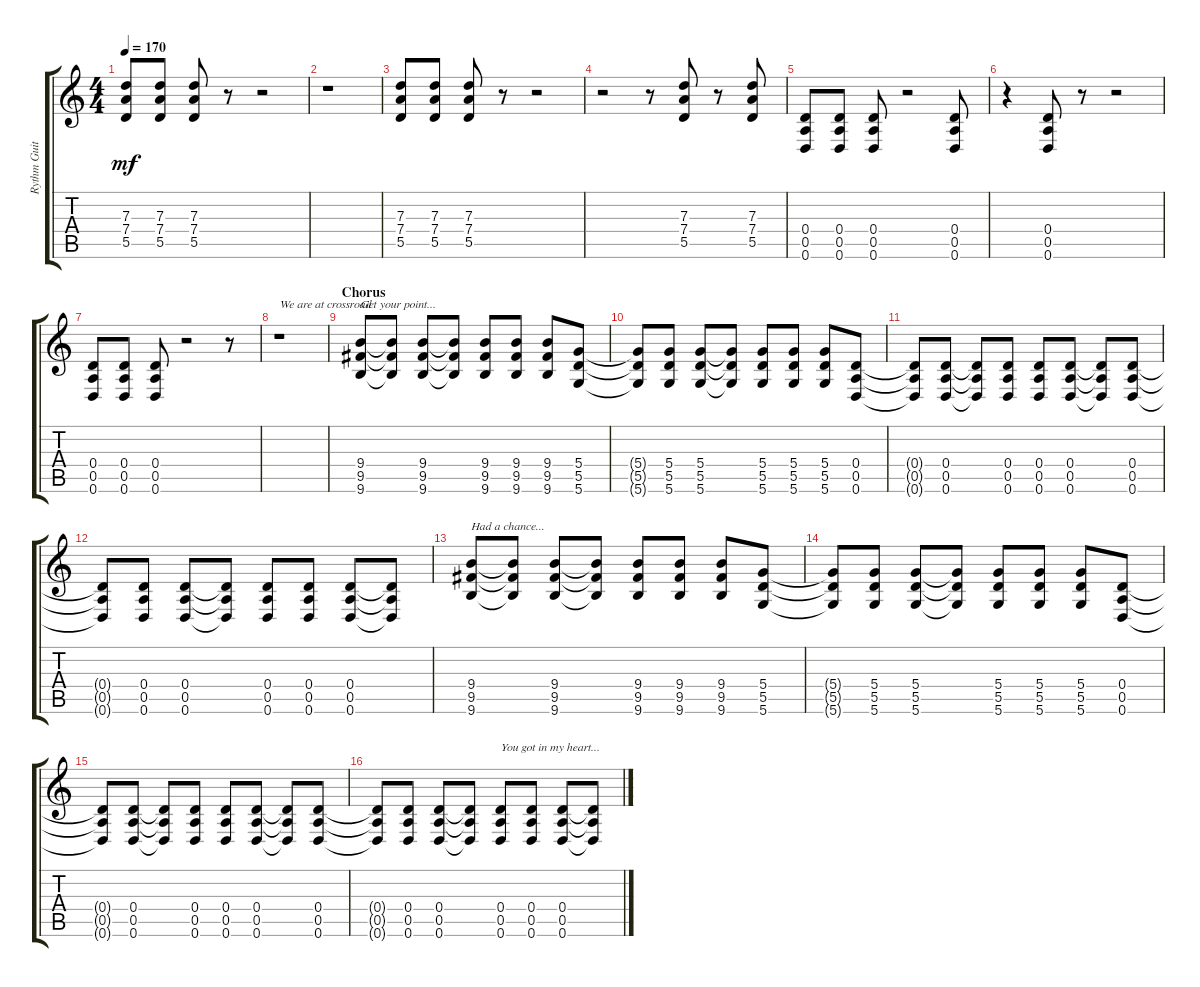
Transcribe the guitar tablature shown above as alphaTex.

\track ("Rythm Guitar" "Rythm Guit") {instrument distortionguitar}
\staff {score tabs}
\tuning (E4 B3 G3 D3 A2 D2) {hide}
\ts (4 4)
\tempo 170
\clef g2
\ks c
(7.3 7.4 5.5).8{dy mf} (7.3 7.4 5.5).8 (7.3 7.4 5.5).8 r.8 r.2 |
r.1 |
(7.3 7.4 5.5).8 (7.3 7.4 5.5).8 (7.3 7.4 5.5).8 r.8 r.2 |
r.2 r.8 (7.3 7.4 5.5).8 r.8 (7.3 7.4 5.5).8 |
(0.4 0.5 0.6).8 (0.4 0.5 0.6).8 (0.4 0.5 0.6).8 r.2 (0.4 0.5 0.6).8 |
r.4 (0.4 0.5 0.6).8 r.8 r.2 |
(0.4 0.5 0.6).8 (0.4 0.5 0.6).8 (0.4 0.5 0.6).8 r.2 r.8 |
r.1{txt "We are at crossroad"} |
\section ("" "Chorus")
(9.4 9.5 9.6).8{txt "Get your point..."} (9.4{t} 9.5{t} 9.6{t}).8 (9.4 9.5 9.6).8 (9.4{t} 9.5{t} 9.6{t}).8 (9.4 9.5 9.6).8 (9.4 9.5 9.6).8 (9.4 9.5 9.6).8 (5.4 5.5 5.6).8 |
(5.4{t} 5.5{t} 5.6{t}).8 (5.4 5.5 5.6).8 (5.4 5.5 5.6).8 (5.4{t} 5.5{t} 5.6{t}).8 (5.4 5.5 5.6).8 (5.4 5.5 5.6).8 (5.4 5.5 5.6).8 (0.4 0.5 0.6).8 |
(0.4{t} 0.5{t} 0.6{t}).8 (0.4 0.5 0.6).8 (0.4{t} 0.5{t} 0.6{t}).8 (0.4 0.5 0.6).8 (0.4 0.5 0.6).8 (0.4 0.5 0.6).8 (0.4{t} 0.5{t} 0.6{t}).8 (0.4 0.5 0.6).8 |
(0.4{t} 0.5{t} 0.6{t}).8 (0.4 0.5 0.6).8 (0.4 0.5 0.6).8 (0.4{t} 0.5{t} 0.6{t}).8 (0.4 0.5 0.6).8 (0.4 0.5 0.6).8 (0.4 0.5 0.6).8 (0.4{t} 0.5{t} 0.6{t}).8 |
(9.4 9.5 9.6).8{txt "Had a chance..."} (9.4{t} 9.5{t} 9.6{t}).8 (9.4 9.5 9.6).8 (9.4{t} 9.5{t} 9.6{t}).8 (9.4 9.5 9.6).8 (9.4 9.5 9.6).8 (9.4 9.5 9.6).8 (5.4 5.5 5.6).8 |
(5.4{t} 5.5{t} 5.6{t}).8 (5.4 5.5 5.6).8 (5.4 5.5 5.6).8 (5.4{t} 5.5{t} 5.6{t}).8 (5.4 5.5 5.6).8 (5.4 5.5 5.6).8 (5.4 5.5 5.6).8 (0.4 0.5 0.6).8 |
(0.4{t} 0.5{t} 0.6{t}).8 (0.4 0.5 0.6).8 (0.4{t} 0.5{t} 0.6{t}).8 (0.4 0.5 0.6).8 (0.4 0.5 0.6).8 (0.4 0.5 0.6).8 (0.4{t} 0.5{t} 0.6{t}).8 (0.4 0.5 0.6).8 |
(0.4{t} 0.5{t} 0.6{t}).8 (0.4 0.5 0.6).8 (0.4 0.5 0.6).8 (0.4{t} 0.5{t} 0.6{t}).8 (0.4 0.5 0.6).8{txt "You got in my heart..."} (0.4 0.5 0.6).8 (0.4 0.5 0.6).8 (0.4{t} 0.5{t} 0.6{t}).8
